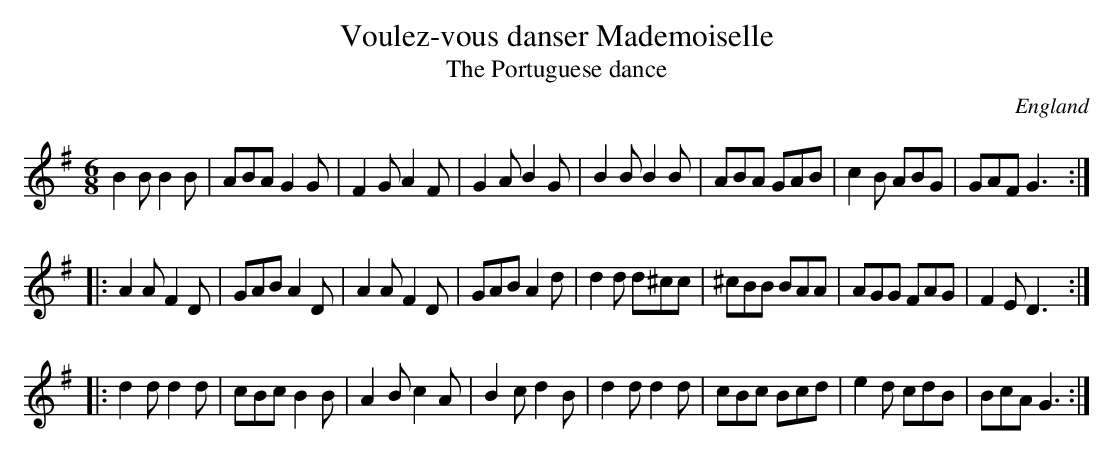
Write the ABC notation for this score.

X:1
T:Voulez-vous danser Mademoiselle
T:Portuguese dance, The
O:England
M:6/8
K:G
B2B B2B | ABA G2G | F2G A2F | G2A B2G |\
B2B B2B | ABA GAB | c2B ABG | GAF G3 :|*
|:A2A F2D | GAB A2D | A2A F2D | GAB A2d |\
d2d d^cc | ^cBB BAA | AGG FAG | F2E D3 :|*
|:d2d d2d | cBc B2B | A2B c2A | B2c d2B |\
d2d d2d | cBc Bcd | e2d cdB | BcA G3 :|**
